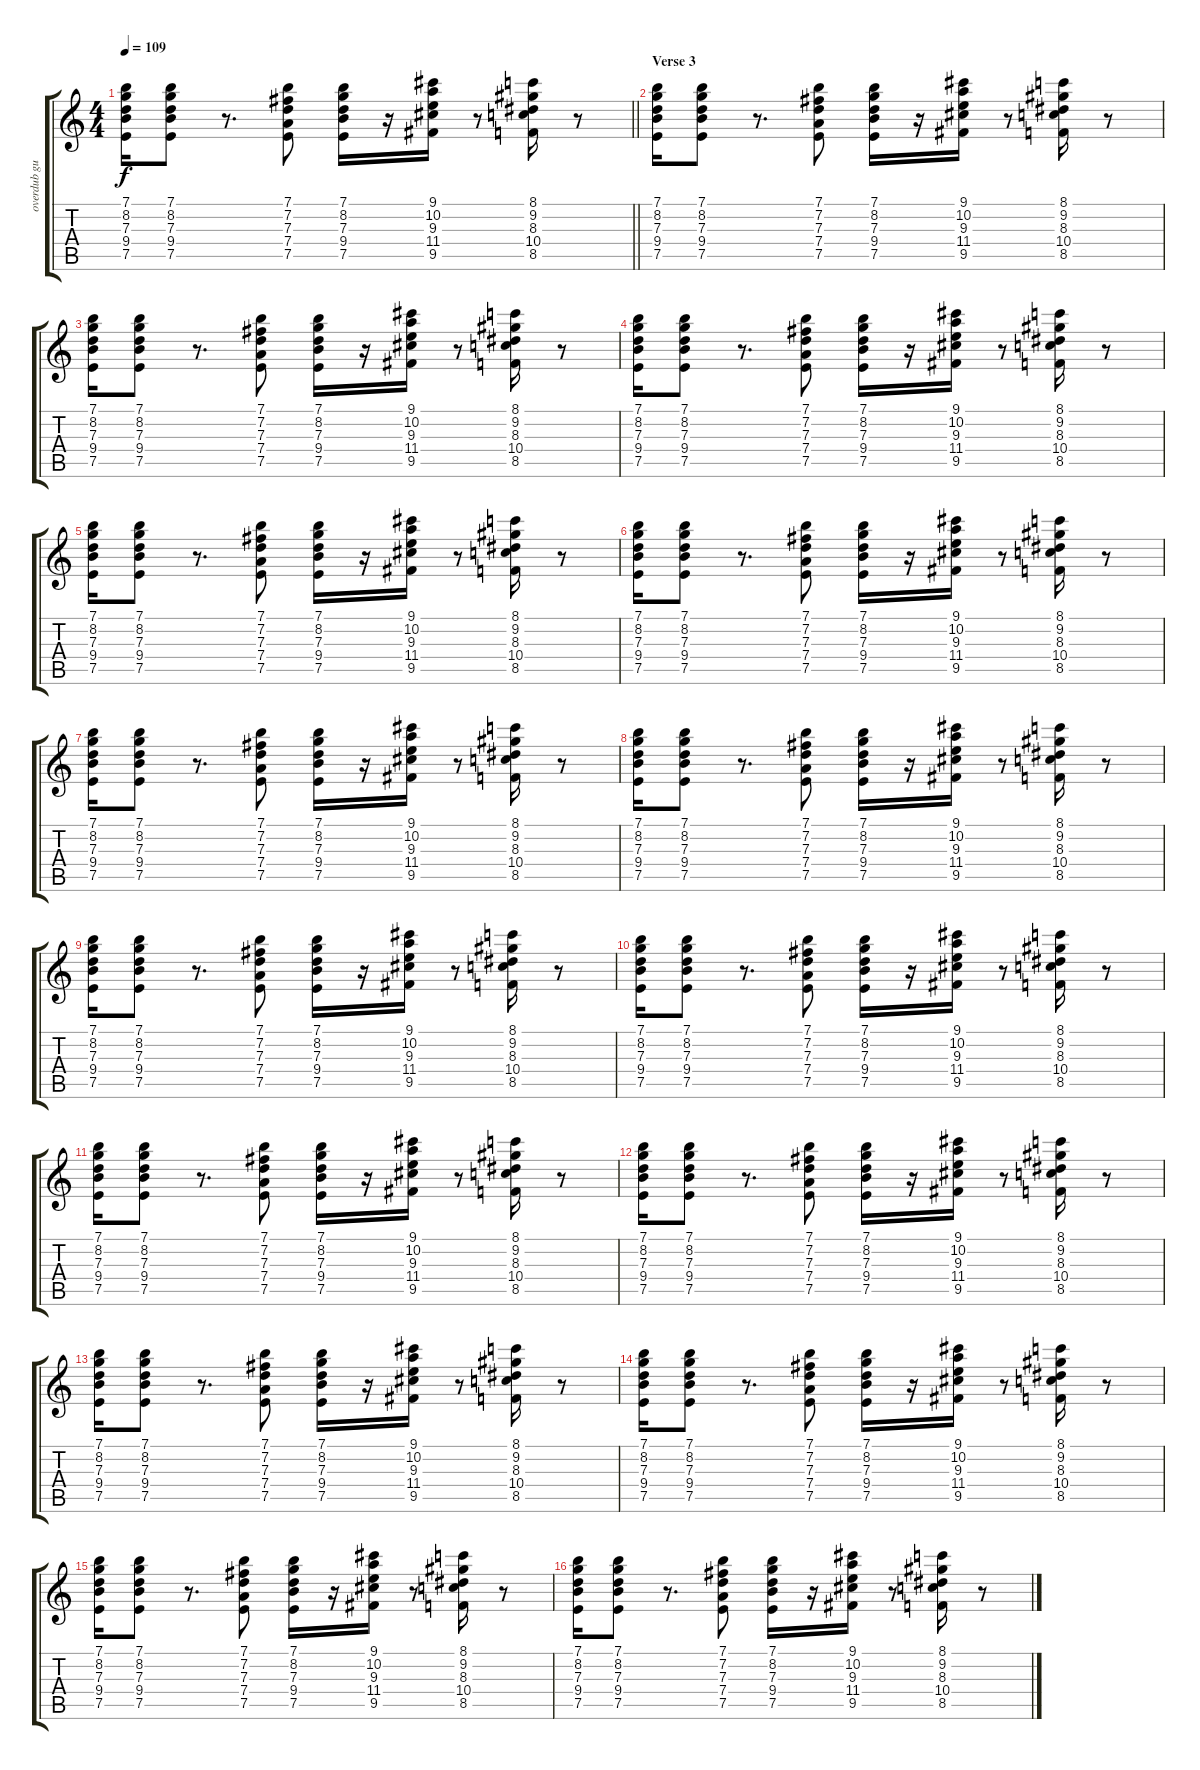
\track ("overdub guitar II" "overdub gu") {instrument electricguitarjazz}
\staff {score tabs}
\tuning (E4 B3 G3 D3 A2 E2) {hide}
\ts (4 4)
\tempo 109
\clef g2
\barLineRight lightlight
\ks aminor
(7.1 8.2 7.3 9.4 7.5).16{dy f} (7.1 8.2 7.3 9.4 7.5).8 r.8{d} (7.1 7.2 7.3 7.4 7.5).8 (7.1 8.2 7.3 9.4 7.5).16 r.16 (9.1 10.2 9.3 11.4 9.5).16 r.8 (8.1 9.2 8.3 10.4 8.5).16 r.8 |
\section ("" "Verse 3")
(7.1 8.2 7.3 9.4 7.5).16 (7.1 8.2 7.3 9.4 7.5).8 r.8{d} (7.1 7.2 7.3 7.4 7.5).8 (7.1 8.2 7.3 9.4 7.5).16 r.16 (9.1 10.2 9.3 11.4 9.5).16 r.8 (8.1 9.2 8.3 10.4 8.5).16 r.8 |
(7.1 8.2 7.3 9.4 7.5).16 (7.1 8.2 7.3 9.4 7.5).8 r.8{d} (7.1 7.2 7.3 7.4 7.5).8 (7.1 8.2 7.3 9.4 7.5).16 r.16 (9.1 10.2 9.3 11.4 9.5).16 r.8 (8.1 9.2 8.3 10.4 8.5).16 r.8 |
(7.1 8.2 7.3 9.4 7.5).16 (7.1 8.2 7.3 9.4 7.5).8 r.8{d} (7.1 7.2 7.3 7.4 7.5).8 (7.1 8.2 7.3 9.4 7.5).16 r.16 (9.1 10.2 9.3 11.4 9.5).16 r.8 (8.1 9.2 8.3 10.4 8.5).16 r.8 |
(7.1 8.2 7.3 9.4 7.5).16 (7.1 8.2 7.3 9.4 7.5).8 r.8{d} (7.1 7.2 7.3 7.4 7.5).8 (7.1 8.2 7.3 9.4 7.5).16 r.16 (9.1 10.2 9.3 11.4 9.5).16 r.8 (8.1 9.2 8.3 10.4 8.5).16 r.8 |
(7.1 8.2 7.3 9.4 7.5).16 (7.1 8.2 7.3 9.4 7.5).8 r.8{d} (7.1 7.2 7.3 7.4 7.5).8 (7.1 8.2 7.3 9.4 7.5).16 r.16 (9.1 10.2 9.3 11.4 9.5).16 r.8 (8.1 9.2 8.3 10.4 8.5).16 r.8 |
(7.1 8.2 7.3 9.4 7.5).16 (7.1 8.2 7.3 9.4 7.5).8 r.8{d} (7.1 7.2 7.3 7.4 7.5).8 (7.1 8.2 7.3 9.4 7.5).16 r.16 (9.1 10.2 9.3 11.4 9.5).16 r.8 (8.1 9.2 8.3 10.4 8.5).16 r.8 |
(7.1 8.2 7.3 9.4 7.5).16 (7.1 8.2 7.3 9.4 7.5).8 r.8{d} (7.1 7.2 7.3 7.4 7.5).8 (7.1 8.2 7.3 9.4 7.5).16 r.16 (9.1 10.2 9.3 11.4 9.5).16 r.8 (8.1 9.2 8.3 10.4 8.5).16 r.8 |
(7.1 8.2 7.3 9.4 7.5).16 (7.1 8.2 7.3 9.4 7.5).8 r.8{d} (7.1 7.2 7.3 7.4 7.5).8 (7.1 8.2 7.3 9.4 7.5).16 r.16 (9.1 10.2 9.3 11.4 9.5).16 r.8 (8.1 9.2 8.3 10.4 8.5).16 r.8 |
(7.1 8.2 7.3 9.4 7.5).16 (7.1 8.2 7.3 9.4 7.5).8 r.8{d} (7.1 7.2 7.3 7.4 7.5).8 (7.1 8.2 7.3 9.4 7.5).16 r.16 (9.1 10.2 9.3 11.4 9.5).16 r.8 (8.1 9.2 8.3 10.4 8.5).16 r.8 |
(7.1 8.2 7.3 9.4 7.5).16 (7.1 8.2 7.3 9.4 7.5).8 r.8{d} (7.1 7.2 7.3 7.4 7.5).8 (7.1 8.2 7.3 9.4 7.5).16 r.16 (9.1 10.2 9.3 11.4 9.5).16 r.8 (8.1 9.2 8.3 10.4 8.5).16 r.8 |
(7.1 8.2 7.3 9.4 7.5).16 (7.1 8.2 7.3 9.4 7.5).8 r.8{d} (7.1 7.2 7.3 7.4 7.5).8 (7.1 8.2 7.3 9.4 7.5).16 r.16 (9.1 10.2 9.3 11.4 9.5).16 r.8 (8.1 9.2 8.3 10.4 8.5).16 r.8 |
(7.1 8.2 7.3 9.4 7.5).16 (7.1 8.2 7.3 9.4 7.5).8 r.8{d} (7.1 7.2 7.3 7.4 7.5).8 (7.1 8.2 7.3 9.4 7.5).16 r.16 (9.1 10.2 9.3 11.4 9.5).16 r.8 (8.1 9.2 8.3 10.4 8.5).16 r.8 |
(7.1 8.2 7.3 9.4 7.5).16 (7.1 8.2 7.3 9.4 7.5).8 r.8{d} (7.1 7.2 7.3 7.4 7.5).8 (7.1 8.2 7.3 9.4 7.5).16 r.16 (9.1 10.2 9.3 11.4 9.5).16 r.8 (8.1 9.2 8.3 10.4 8.5).16 r.8 |
(7.1 8.2 7.3 9.4 7.5).16 (7.1 8.2 7.3 9.4 7.5).8 r.8{d} (7.1 7.2 7.3 7.4 7.5).8 (7.1 8.2 7.3 9.4 7.5).16 r.16 (9.1 10.2 9.3 11.4 9.5).16 r.8 (8.1 9.2 8.3 10.4 8.5).16 r.8 |
(7.1 8.2 7.3 9.4 7.5).16 (7.1 8.2 7.3 9.4 7.5).8 r.8{d} (7.1 7.2 7.3 7.4 7.5).8 (7.1 8.2 7.3 9.4 7.5).16 r.16 (9.1 10.2 9.3 11.4 9.5).16 r.8 (8.1 9.2 8.3 10.4 8.5).16 r.8
